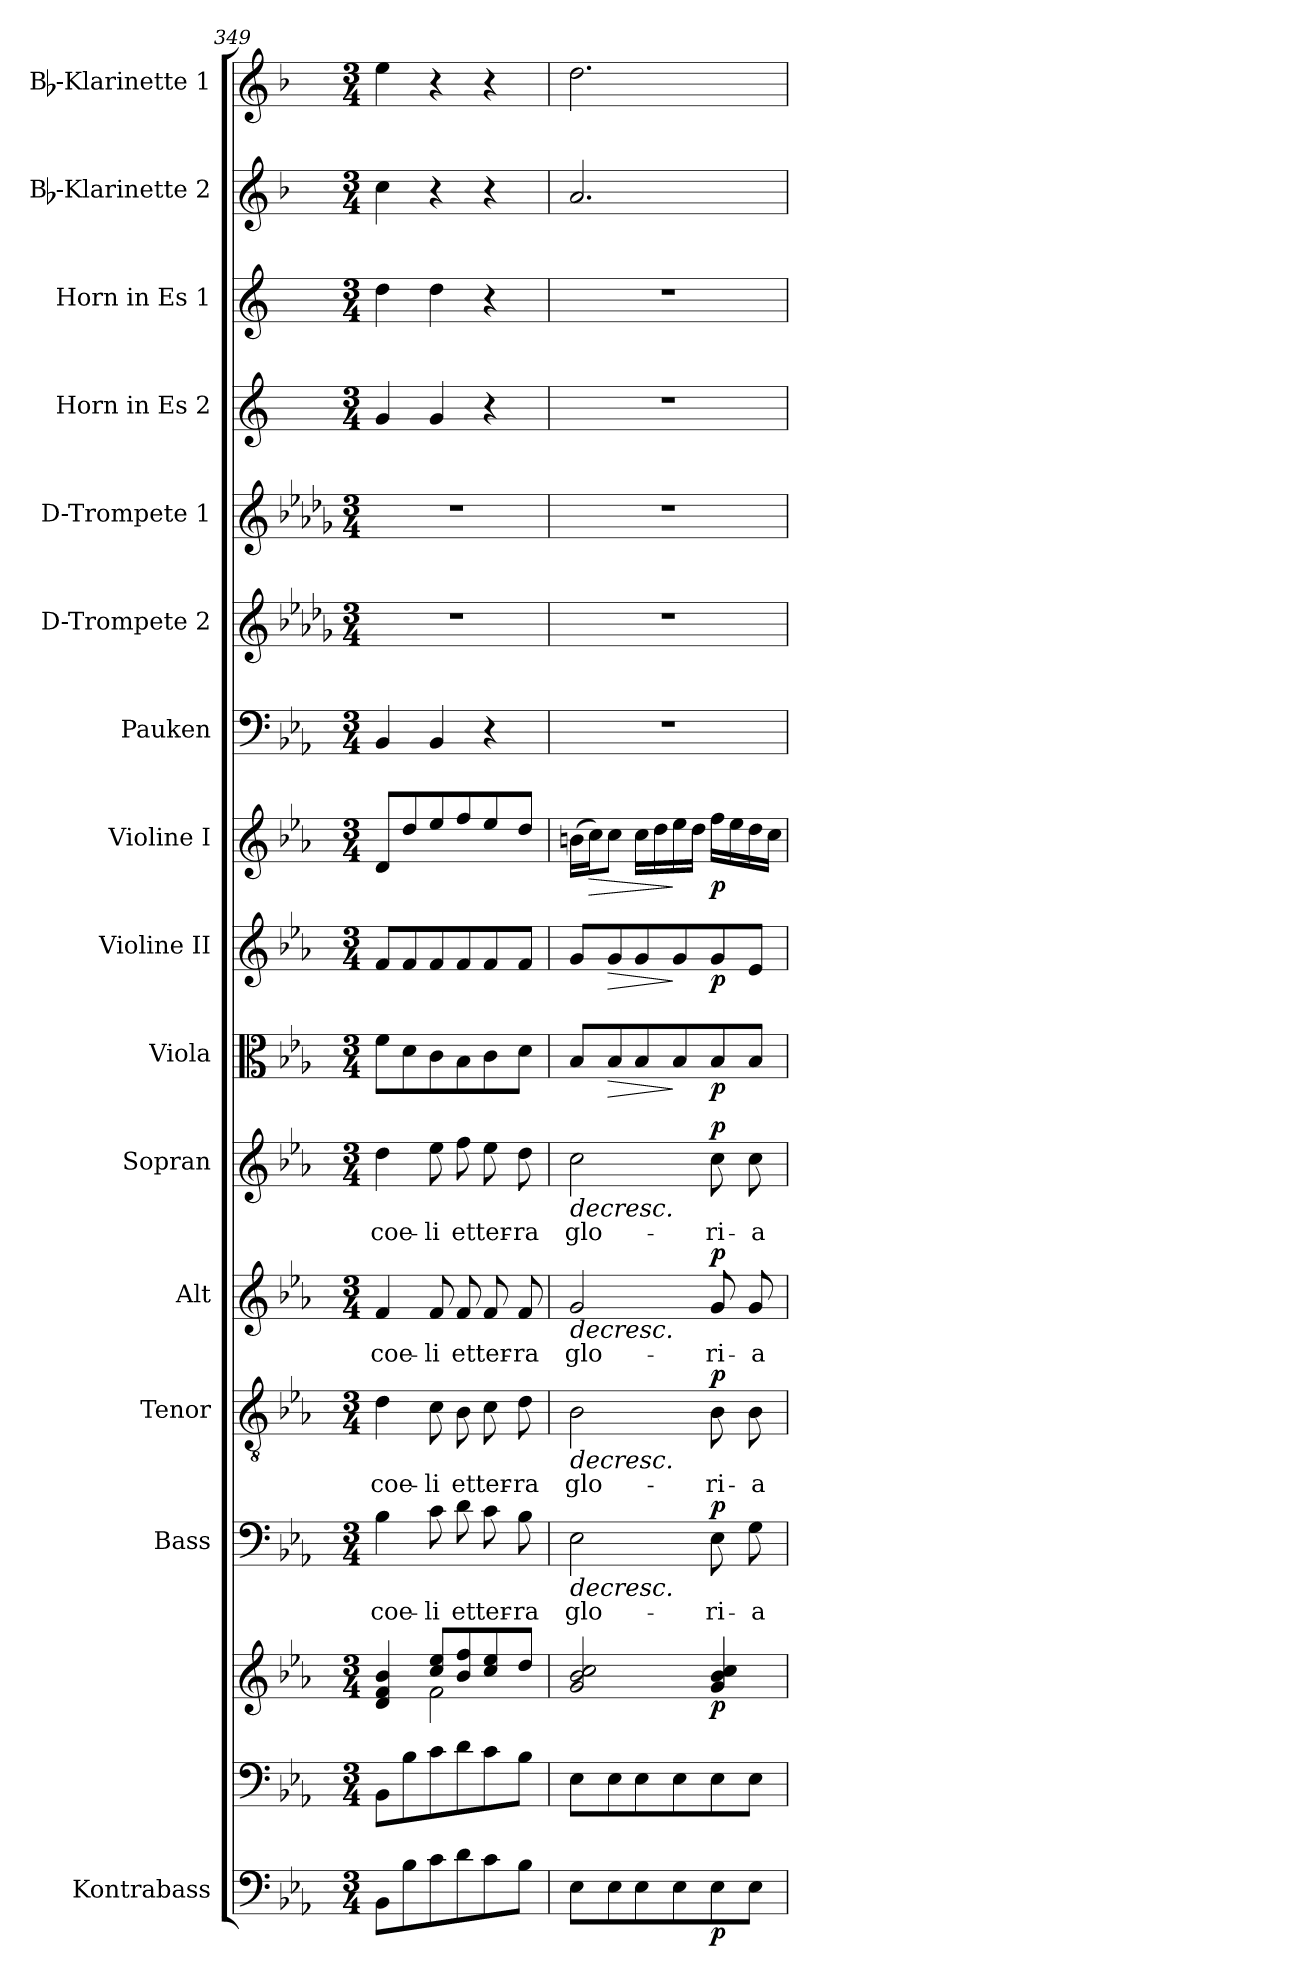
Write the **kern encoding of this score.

**kern	**dynam	**kern	**kern	**dynam	**kern	**text	**dynam	**kern	**text	**dynam	**kern	**text	**dynam	**kern	**text	**dynam	**kern	**dynam	**kern	**dynam	**kern	**dynam	**kern	**kern	**kern	**kern	**kern	**kern	**kern
*part16	*part16	*part15	*part15	*part15	*part14	*part14	*part14	*part13	*part13	*part13	*part12	*part12	*part12	*part11	*part11	*part11	*part10	*part10	*part9	*part9	*part8	*part8	*part7	*part6	*part5	*part4	*part3	*part2	*part1
*staff17	*staff17	*staff16	*staff15	*staff15/16	*staff14	*staff14	*staff14	*staff13	*staff13	*staff13	*staff12	*staff12	*staff12	*staff11	*staff11	*staff11	*staff10	*staff10	*staff9	*staff9	*staff8	*staff8	*staff7	*staff6	*staff5	*staff4	*staff3	*staff2	*staff1
*I"Kontrabass	*	*	*	*	*I"Bass	*	*	*I"Tenor	*	*	*I"Alt	*	*	*I"Sopran	*	*	*I"Viola	*	*I"Violine II	*	*I"Violine I	*	*I"Pauken	*I"D-Trompete 2	*I"D-Trompete 1	*I"Horn in Es 2	*I"Horn in Es 1	*I"Bb-Klarinette 2	*I"Bb-Klarinette 1
*I'Kb.	*	*	*	*	*I'B.	*	*	*I'T.	*	*	*I'A.	*	*	*I'S.	*	*	*I'Vla.	*	*I'Vl. II	*	*I'Vl. I	*	*I'Pk.	*I'D Trp. 2	*I'D Trp. 1	*	*	*I'Bb Kl. 2	*I'Bb Kl. 1
*clefF4	*	*clefF4	*clefG2	*	*clefF4	*	*	*clefGv2	*	*	*clefG2	*	*	*clefG2	*	*	*clefC3	*	*clefG2	*	*clefG2	*	*clefF4	*clefG2	*clefG2	*clefG2	*clefG2	*clefG2	*clefG2
*ITrd7c12	*	*	*	*	*	*	*	*	*	*	*	*	*	*	*	*	*	*	*	*	*	*	*	*ITrd-1c-2	*ITrd-1c-2	*ITrd5c9	*ITrd5c9	*ITrd1c2	*ITrd1c2
*k[b-e-a-]	*	*k[b-e-a-]	*k[b-e-a-]	*	*k[b-e-a-]	*	*	*k[b-e-a-]	*	*	*k[b-e-a-]	*	*	*k[b-e-a-]	*	*	*k[b-e-a-]	*	*k[b-e-a-]	*	*k[b-e-a-]	*	*k[b-e-a-]	*k[b-e-a-]	*k[b-e-a-]	*k[b-e-a-]	*k[b-e-a-]	*k[b-e-a-]	*k[b-e-a-]
*E-:	*	*E-:	*E-:	*	*E-:	*	*	*E-:	*	*	*E-:	*	*	*E-:	*	*	*E-:	*	*E-:	*	*E-:	*	*E-:	*E-:	*E-:	*E-:	*E-:	*E-:	*E-:
*M3/4	*	*M3/4	*M3/4	*	*M3/4	*	*	*M3/4	*	*	*M3/4	*	*	*M3/4	*	*	*M3/4	*	*M3/4	*	*M3/4	*	*M3/4	*M3/4	*M3/4	*M3/4	*M3/4	*M3/4	*M3/4
=349	=349	=349	=349	=349	=349	=349	=349	=349	=349	=349	=349	=349	=349	=349	=349	=349	=349	=349	=349	=349	=349	=349	=349	=349	=349	=349	=349	=349	=349
*	*	*	*^	*	*	*	*	*	*	*	*	*	*	*	*	*	*	*	*	*	*	*	*	*	*	*	*	*	*
!	!	!	!	!	!	!	!LO:LY:b	!	!	!LO:LY:b	!	!	!LO:LY:b	!	!	!LO:LY:b	!	!	!	!	!	!	!	!	!	!	!	!	!	!
8BBB-\L	.	8BB-\L	4d/ 4f/ 4b-/	4ryy	.	4B-\	coe-	.	4d\	coe-	.	4f/	coe-	.	4dd\	coe-	.	8f\L	.	8f/L	.	8d/L	.	4BB-/	2.r	2.r	4B-/	4f\	4b-\	4dd\
8BB-\	.	8B-\	.	.	.	.	.	.	.	.	.	.	.	.	.	.	.	8d\	.	8f/	.	8dd/	.	.	.	.	.	.	.	.
!	!	!	!	!	!	!	!LO:LY:b	!	!	!LO:LY:b	!	!	!LO:LY:b	!	!	!LO:LY:b	!	!	!	!	!	!	!	!	!	!	!	!	!	!
8C\	.	8c\	8cc/ 8ee-/L	2f\	.	8c\	-li	.	8c\	-li	.	8f/	-li	.	8ee-\	-li	.	8c\	.	8f/	.	8ee-/	.	4BB-/	.	.	4B-/	4f\	4r	4r
!	!	!	!	!	!	!	!LO:LY:b	!	!	!LO:LY:b	!	!	!LO:LY:b	!	!	!LO:LY:b	!	!	!	!	!	!	!	!	!	!	!	!	!	!
8D\	.	8d\	8b-/ 8ff/	.	.	8d\	et	.	8B-\	et	.	8f/	et	.	8ff\	et	.	8B-\	.	8f/	.	8ff/	.	.	.	.	.	.	.	.
!	!	!	!	!	!	!	!LO:LY:b	!	!	!LO:LY:b	!	!	!LO:LY:b	!	!	!LO:LY:b	!	!	!	!	!	!	!	!	!	!	!	!	!	!
8C\	.	8c\	8cc/ 8ee-/	.	.	8c\	ter-	.	8c\	ter-	.	8f/	ter-	.	8ee-\	ter-	.	8c\	.	8f/	.	8ee-/	.	4r	.	.	4r	4r	4r	4r
!	!	!	!	!	!	!	!LO:LY:b	!	!	!LO:LY:b	!	!	!LO:LY:b	!	!	!LO:LY:b	!	!	!	!	!	!	!	!	!	!	!	!	!	!
8BB-\J	.	8B-\J	8dd/J	.	.	8B-\	-ra	.	8d\	-ra	.	8f/	-ra	.	8dd\	-ra	.	8d\J	.	8f/J	.	8dd/J	.	.	.	.	.	.	.	.
*	*	*	*v	*v	*	*	*	*	*	*	*	*	*	*	*	*	*	*	*	*	*	*	*	*	*	*	*	*	*	*
=350	=350	=350	=350	=350	=350	=350	=350	=350	=350	=350	=350	=350	=350	=350	=350	=350	=350	=350	=350	=350	=350	=350	=350	=350	=350	=350	=350	=350	=350
!	!	!	!	!	!	!LO:LY:b	!LO:HP:b	!	!LO:LY:b	!LO:HP:b	!	!LO:LY:b	!LO:HP:b	!	!LO:LY:b	!LO:HP:b	!	!	!	!	!	!	!	!	!	!	!	!	!
8EE-\L	.	8E-\L	2g/ 2b-/ 2cc/	.	2E-\	glo-	>	2B-\	glo-	>	2g/	glo-	>	2cc\	glo-	>	8B-/L	.	8g/L	.	(>16bn\LL	.	2.r	2.r	2.r	2.r	2.r	2.g/	2.cc\
!	!	!	!	!	!	!	!	!	!	!	!	!	!	!	!	!	!	!	!	!	!	!LO:HP:b	!	!	!	!	!	!	!
.	.	.	.	.	.	.	.	.	.	.	.	.	.	.	.	.	.	.	.	.	16cc\J)	>	.	.	.	.	.	.	.
!	!	!	!	!	!	!	!	!	!	!	!	!	!	!	!	!	!	!LO:HP:b	!	!LO:HP:b	!	!	!	!	!	!	!	!	!
8EE-\	.	8E-\	.	.	.	.	.	.	.	.	.	.	.	.	.	.	8B-/	>	8g/	>	8cc\J	.	.	.	.	.	.	.	.
8EE-\	.	8E-\	.	.	.	.	.	.	.	.	.	.	.	.	.	.	8B-/	.	8g/	.	16cc\LL	.	.	.	.	.	.	.	.
.	.	.	.	.	.	.	.	.	.	.	.	.	.	.	.	.	.	.	.	.	16dd\	.	.	.	.	.	.	.	.
8EE-\	.	8E-\	.	.	.	.	.	.	.	.	.	.	.	.	.	.	8B-/	]	8g/	]	16ee-\	]	.	.	.	.	.	.	.
.	.	.	.	.	.	.	.	.	.	.	.	.	.	.	.	.	.	.	.	.	16dd\JJ	.	.	.	.	.	.	.	.
!	!LO:DY:b	!	!	!LO:DY:b	!	!LO:LY:b	!LO:DY:a	!	!LO:LY:b	!LO:DY:a	!	!LO:LY:b	!LO:DY:a	!	!LO:LY:b	!LO:DY:a	!	!LO:DY:b	!	!LO:DY:b	!	!LO:DY:b	!	!	!	!	!	!	!
8EE-\	p	8E-\	4g/ 4b-/ 4cc/	p	8E-\	-ri-	p	8B-\	-ri-	p	8g/	-ri-	p	8cc\	-ri-	p	8B-/	p	8g/	p	16ff\LL	p	.	.	.	.	.	.	.
.	.	.	.	.	.	.	.	.	.	.	.	.	.	.	.	.	.	.	.	.	16ee-\	.	.	.	.	.	.	.	.
!	!	!	!	!	!	!LO:LY:b	!	!	!LO:LY:b	!	!	!LO:LY:b	!	!	!LO:LY:b	!	!	!	!	!	!	!	!	!	!	!	!	!	!
8EE-\J	.	8E-\J	.	.	8G\	-a	]	8B-\	-a	]	8g/	-a	]	8cc\	-a	]	8B-/J	.	8e-/J	.	16dd\	.	.	.	.	.	.	.	.
.	.	.	.	.	.	.	.	.	.	.	.	.	.	.	.	.	.	.	.	.	16cc\JJ	.	.	.	.	.	.	.	.
=	=	=	=	=	=	=	=	=	=	=	=	=	=	=	=	=	=	=	=	=	=	=	=	=	=	=	=	=	=
*-	*-	*-	*-	*-	*-	*-	*-	*-	*-	*-	*-	*-	*-	*-	*-	*-	*-	*-	*-	*-	*-	*-	*-	*-	*-	*-	*-	*-	*-
